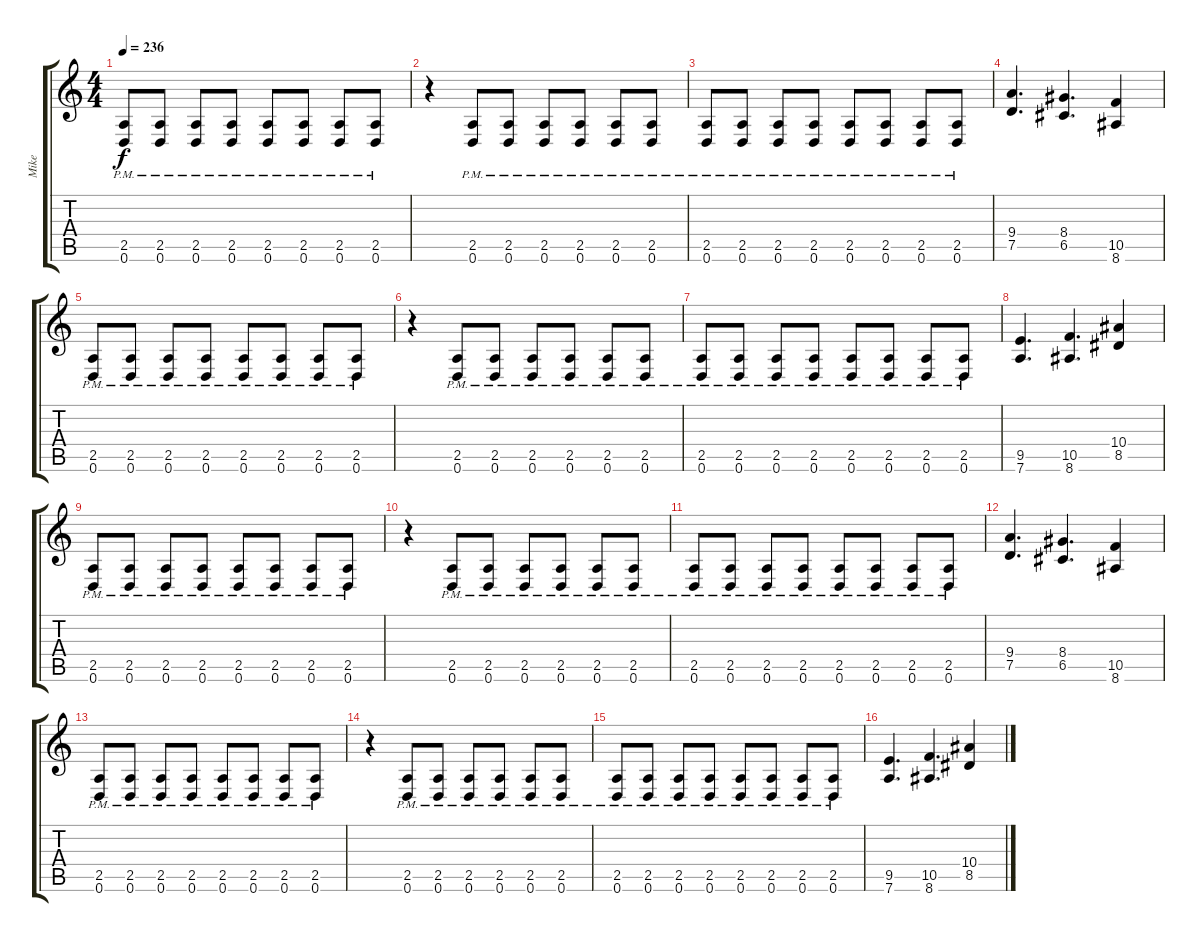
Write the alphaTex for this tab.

\track ("Mike" "Mike") {instrument distortionguitar}
\staff {score tabs}
\tuning (D4 A3 F3 C3 G2 D2) {hide}
\ts (4 4)
\tempo 236
\clef g2
\ks c
(2.5{pm} 0.6{pm}).8{dy f} (2.5{pm} 0.6{pm}).8 (2.5{pm} 0.6{pm}).8 (2.5{pm} 0.6{pm}).8 (2.5{pm} 0.6{pm}).8 (2.5{pm} 0.6{pm}).8 (2.5{pm} 0.6{pm}).8 (2.5{pm} 0.6{pm}).8 |
r.4 (2.5{pm} 0.6{pm}).8 (2.5{pm} 0.6{pm}).8 (2.5{pm} 0.6{pm}).8 (2.5{pm} 0.6{pm}).8 (2.5{pm} 0.6{pm}).8 (2.5{pm} 0.6{pm}).8 |
(2.5{pm} 0.6{pm}).8 (2.5{pm} 0.6{pm}).8 (2.5{pm} 0.6{pm}).8 (2.5{pm} 0.6{pm}).8 (2.5{pm} 0.6{pm}).8 (2.5{pm} 0.6{pm}).8 (2.5{pm} 0.6{pm}).8 (2.5{pm} 0.6{pm}).8 |
(9.4 7.5).4{d} (8.4 6.5).4{d} (10.5 8.6).4 |
(2.5{pm} 0.6{pm}).8 (2.5{pm} 0.6{pm}).8 (2.5{pm} 0.6{pm}).8 (2.5{pm} 0.6{pm}).8 (2.5{pm} 0.6{pm}).8 (2.5{pm} 0.6{pm}).8 (2.5{pm} 0.6{pm}).8 (2.5{pm} 0.6{pm}).8 |
r.4 (2.5{pm} 0.6{pm}).8 (2.5{pm} 0.6{pm}).8 (2.5{pm} 0.6{pm}).8 (2.5{pm} 0.6{pm}).8 (2.5{pm} 0.6{pm}).8 (2.5{pm} 0.6{pm}).8 |
(2.5{pm} 0.6{pm}).8 (2.5{pm} 0.6{pm}).8 (2.5{pm} 0.6{pm}).8 (2.5{pm} 0.6{pm}).8 (2.5{pm} 0.6{pm}).8 (2.5{pm} 0.6{pm}).8 (2.5{pm} 0.6{pm}).8 (2.5{pm} 0.6{pm}).8 |
(9.5 7.6).4{d} (10.5 8.6).4{d} (10.4 8.5).4 |
(2.5{pm} 0.6{pm}).8 (2.5{pm} 0.6{pm}).8 (2.5{pm} 0.6{pm}).8 (2.5{pm} 0.6{pm}).8 (2.5{pm} 0.6{pm}).8 (2.5{pm} 0.6{pm}).8 (2.5{pm} 0.6{pm}).8 (2.5{pm} 0.6{pm}).8 |
r.4 (2.5{pm} 0.6{pm}).8 (2.5{pm} 0.6{pm}).8 (2.5{pm} 0.6{pm}).8 (2.5{pm} 0.6{pm}).8 (2.5{pm} 0.6{pm}).8 (2.5{pm} 0.6{pm}).8 |
(2.5{pm} 0.6{pm}).8 (2.5{pm} 0.6{pm}).8 (2.5{pm} 0.6{pm}).8 (2.5{pm} 0.6{pm}).8 (2.5{pm} 0.6{pm}).8 (2.5{pm} 0.6{pm}).8 (2.5{pm} 0.6{pm}).8 (2.5{pm} 0.6{pm}).8 |
(9.4 7.5).4{d} (8.4 6.5).4{d} (10.5 8.6).4 |
(2.5{pm} 0.6{pm}).8 (2.5{pm} 0.6{pm}).8 (2.5{pm} 0.6{pm}).8 (2.5{pm} 0.6{pm}).8 (2.5{pm} 0.6{pm}).8 (2.5{pm} 0.6{pm}).8 (2.5{pm} 0.6{pm}).8 (2.5{pm} 0.6{pm}).8 |
r.4 (2.5{pm} 0.6{pm}).8 (2.5{pm} 0.6{pm}).8 (2.5{pm} 0.6{pm}).8 (2.5{pm} 0.6{pm}).8 (2.5{pm} 0.6{pm}).8 (2.5{pm} 0.6{pm}).8 |
(2.5{pm} 0.6{pm}).8 (2.5{pm} 0.6{pm}).8 (2.5{pm} 0.6{pm}).8 (2.5{pm} 0.6{pm}).8 (2.5{pm} 0.6{pm}).8 (2.5{pm} 0.6{pm}).8 (2.5{pm} 0.6{pm}).8 (2.5{pm} 0.6{pm}).8 |
(9.5 7.6).4{d} (10.5 8.6).4{d} (10.4 8.5).4
